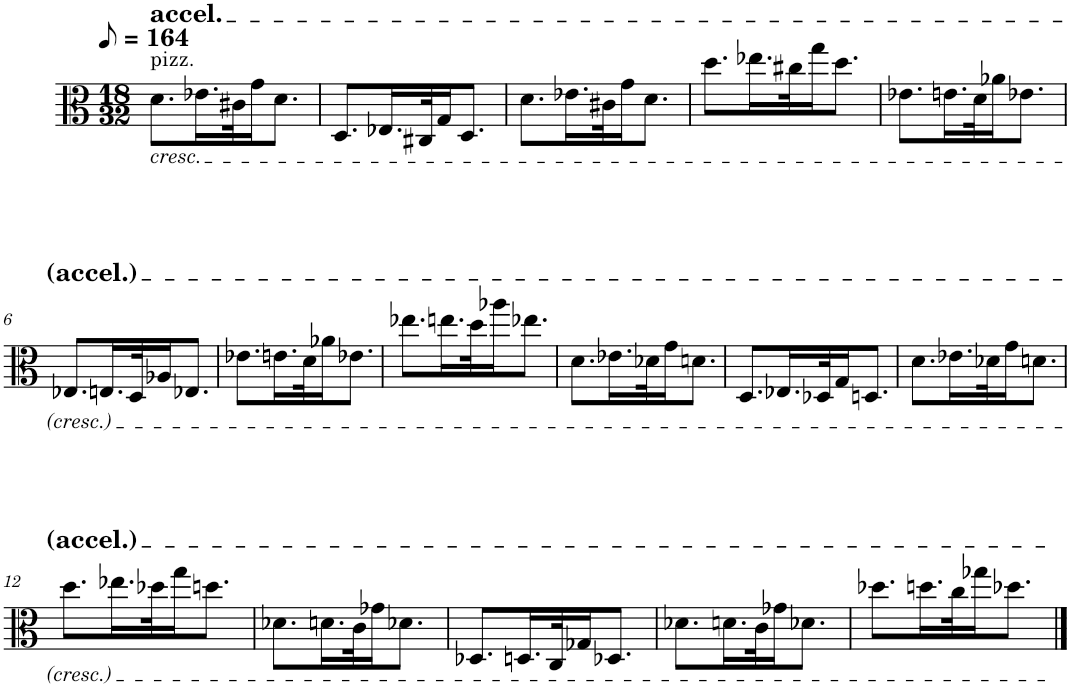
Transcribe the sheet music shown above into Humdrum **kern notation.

**kern
*part1
*staff1
*I"Viola
*I'Vla.
*clefC3
*k[]
*M18/32
*MM82
=1
!LO:TX:a:t=pizz.
!LO:TX:b:i:t=cresc.
!LO:TX:a:t=accel.
8.d\L
16.e-X\L
32c#X\K
16g\J
8.d\J
=2
8.D/L
16.E-X/L
32C#X/K
16G/J
8.D/J
=3
8.d\L
16.e-X\L
32c#X\K
16g\J
8.d\J
=4
8.dd\L
16.ee-X\L
32cc#X\K
16gg\J
8.dd\J
=5
8.e-X\L
16.en\L
32d\K
16a-X\J
8.e-X\J
!!LO:LB:g=z
=6
8.E-X/L
16.En/L
32D/K
16A-X/J
8.E-X/J
=7
8.e-X\L
16.en\L
32d\K
16a-X\J
8.e-X\J
=8
8.ee-X\L
16.een\L
32dd\K
16aa-X\J
8.ee-X\J
=9
8.d\L
16.e-X\L
32d-X\K
16g\J
8.dn\J
=10
8.D/L
16.E-X/L
32D-X/K
16G/J
8.Dn/J
=11
8.d\L
16.e-X\L
32d-X\K
16g\J
8.dn\J
!!LO:LB:g=z
=12
8.dd\L
16.ee-X\L
32dd-X\K
16gg\J
8.ddn\J
=13
8.d-X\L
16.dn\L
32c\K
16g-X\J
8.d-X\J
=14
8.D-X/L
16.Dn/L
32C/K
16G-X/J
8.D-X/J
=15
8.d-X\L
16.dn\L
32c\K
16g-X\J
8.d-X\J
=16
8.dd-X\L
16.ddn\L
32cc\K
16gg-X\J
8.dd-X\J
==
*-
